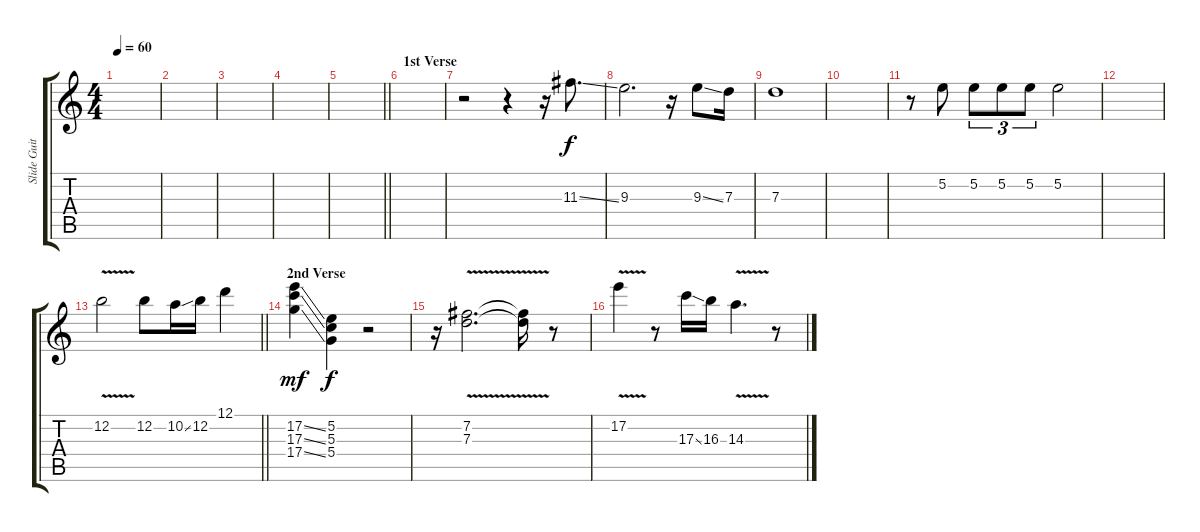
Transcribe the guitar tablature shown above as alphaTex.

\track ("Slide Guitar in Open G" "Slide Guit") {instrument electricguitarjazz}
\staff {score tabs}
\tuning (D4 B3 G3 D3 G2 D2) {hide}
\ts (4 4)
\tempo 60
\clef g2
\ks c
|
|
|
|
\barLineRight lightlight
|
\section ("" "1st Verse")
|
r.2 r.4 r.16{volume 7} 11.3{ss}.8{d} |
9.3.2{d volume 10} r.16 9.3{ss}.8 7.3.16 |
7.3.1 |
|
r.8{volume 8} 5.2.8 5.2.8{tu (3 2)} 5.2.8{tu (3 2)} 5.2.8{tu (3 2)} 5.2.2 |
|
\barLineRight lightlight
12.2{v}.2 12.2.8 10.2{ss}.16 12.2.16 12.1.4 |
\section ("" "2nd Verse")
(17.2{ss} 17.3{ss} 17.4{ss}).4{dy mf} (5.2 5.3 5.4).4{dy f} r.2 |
r.16 (7.2{v} 7.3{v}).2{d} (7.2{t} 7.3{t}).16 r.8 |
17.2{v}.4 r.8 17.3{ss}.16 16.3.16 14.3{v}.4{d} r.8
